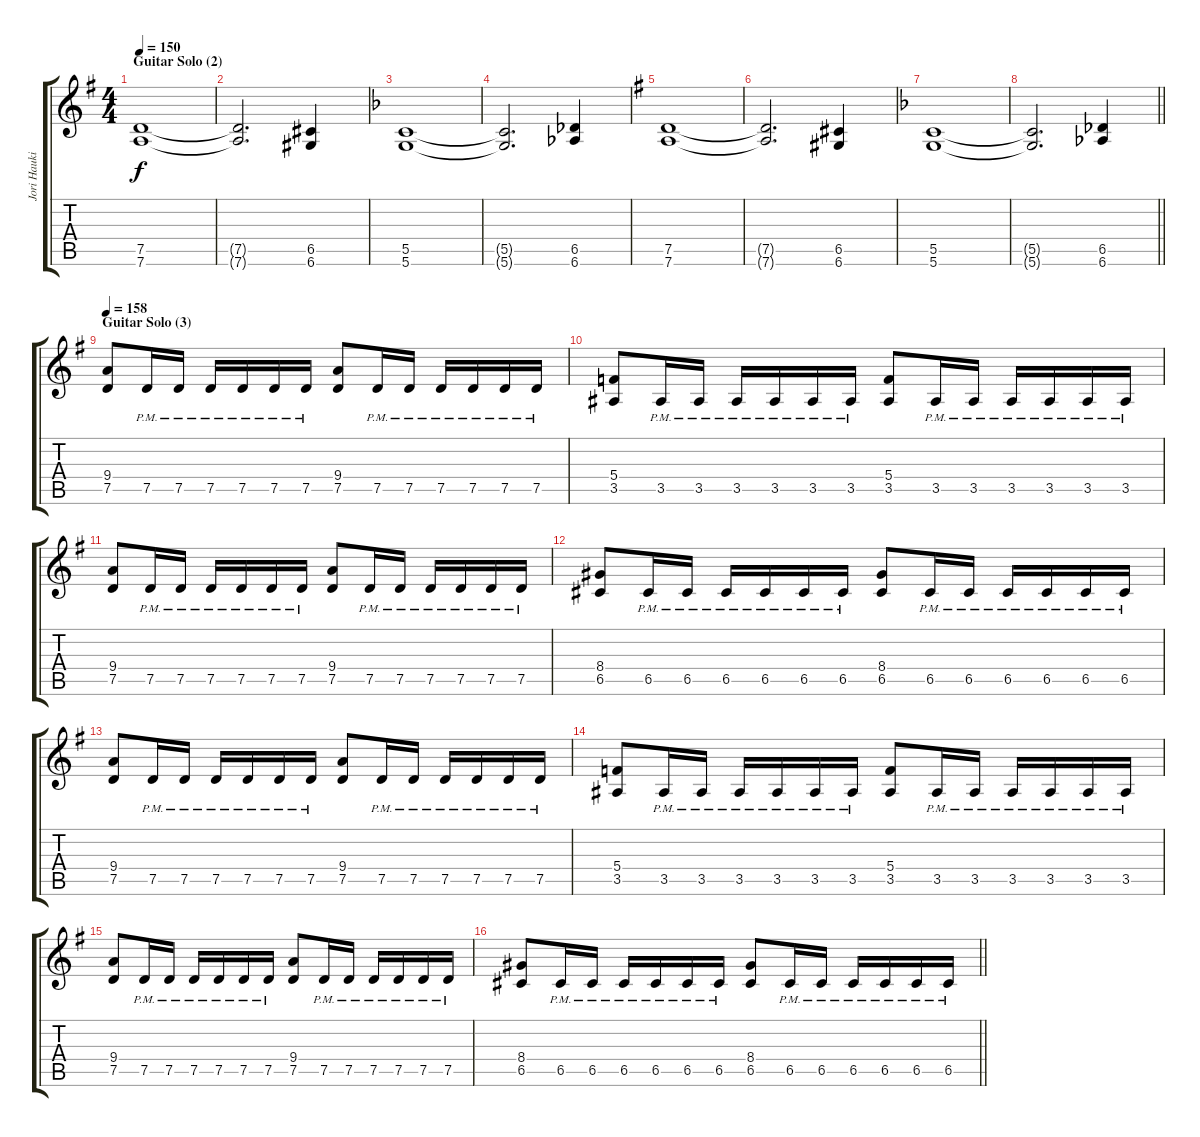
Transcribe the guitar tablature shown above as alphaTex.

\track ("Jori Haukio (guitar)" "Jori Hauki") {instrument distortionguitar}
\staff {score tabs}
\tuning (D4 A3 F3 C3 G2 D2) {hide}
\ts (4 4)
\section ("" "Guitar Solo (2)")
\tempo 150
\clef g2
\ks eminor
(7.5 7.6).1{dy f} |
(7.5{t} 7.6{t}).2{d} (6.5 6.6).4 |
\ks dminor
(5.5 5.6).1 |
(5.5{t} 5.6{t}).2{d} (6.5 6.6).4 |
\ks eminor
(7.5 7.6).1 |
(7.5{t} 7.6{t}).2{d} (6.5 6.6).4 |
\ks dminor
(5.5 5.6).1 |
\barLineRight lightlight
(5.5{t} 5.6{t}).2{d} (6.5 6.6).4 |
\section ("" "Guitar Solo (3)")
\tempo 158
\ks eminor
(9.4 7.5).8 7.5{pm}.16 7.5{pm}.16 7.5{pm}.16 7.5{pm}.16 7.5{pm}.16 7.5{pm}.16 (9.4 7.5).8 7.5{pm}.16 7.5{pm}.16 7.5{pm}.16 7.5{pm}.16 7.5{pm}.16 7.5{pm}.16 |
(5.4 3.5).8 3.5{pm}.16 3.5{pm}.16 3.5{pm}.16 3.5{pm}.16 3.5{pm}.16 3.5{pm}.16 (5.4 3.5).8 3.5{pm}.16 3.5{pm}.16 3.5{pm}.16 3.5{pm}.16 3.5{pm}.16 3.5{pm}.16 |
(9.4 7.5).8 7.5{pm}.16 7.5{pm}.16 7.5{pm}.16 7.5{pm}.16 7.5{pm}.16 7.5{pm}.16 (9.4 7.5).8 7.5{pm}.16 7.5{pm}.16 7.5{pm}.16 7.5{pm}.16 7.5{pm}.16 7.5{pm}.16 |
(8.4 6.5).8 6.5{pm}.16 6.5{pm}.16 6.5{pm}.16 6.5{pm}.16 6.5{pm}.16 6.5{pm}.16 (8.4 6.5).8 6.5{pm}.16 6.5{pm}.16 6.5{pm}.16 6.5{pm}.16 6.5{pm}.16 6.5{pm}.16 |
(9.4 7.5).8 7.5{pm}.16 7.5{pm}.16 7.5{pm}.16 7.5{pm}.16 7.5{pm}.16 7.5{pm}.16 (9.4 7.5).8 7.5{pm}.16 7.5{pm}.16 7.5{pm}.16 7.5{pm}.16 7.5{pm}.16 7.5{pm}.16 |
(5.4 3.5).8 3.5{pm}.16 3.5{pm}.16 3.5{pm}.16 3.5{pm}.16 3.5{pm}.16 3.5{pm}.16 (5.4 3.5).8 3.5{pm}.16 3.5{pm}.16 3.5{pm}.16 3.5{pm}.16 3.5{pm}.16 3.5{pm}.16 |
(9.4 7.5).8 7.5{pm}.16 7.5{pm}.16 7.5{pm}.16 7.5{pm}.16 7.5{pm}.16 7.5{pm}.16 (9.4 7.5).8 7.5{pm}.16 7.5{pm}.16 7.5{pm}.16 7.5{pm}.16 7.5{pm}.16 7.5{pm}.16 |
\barLineRight lightlight
(8.4 6.5).8 6.5{pm}.16 6.5{pm}.16 6.5{pm}.16 6.5{pm}.16 6.5{pm}.16 6.5{pm}.16 (8.4 6.5).8 6.5{pm}.16 6.5{pm}.16 6.5{pm}.16 6.5{pm}.16 6.5{pm}.16 6.5{pm}.16
